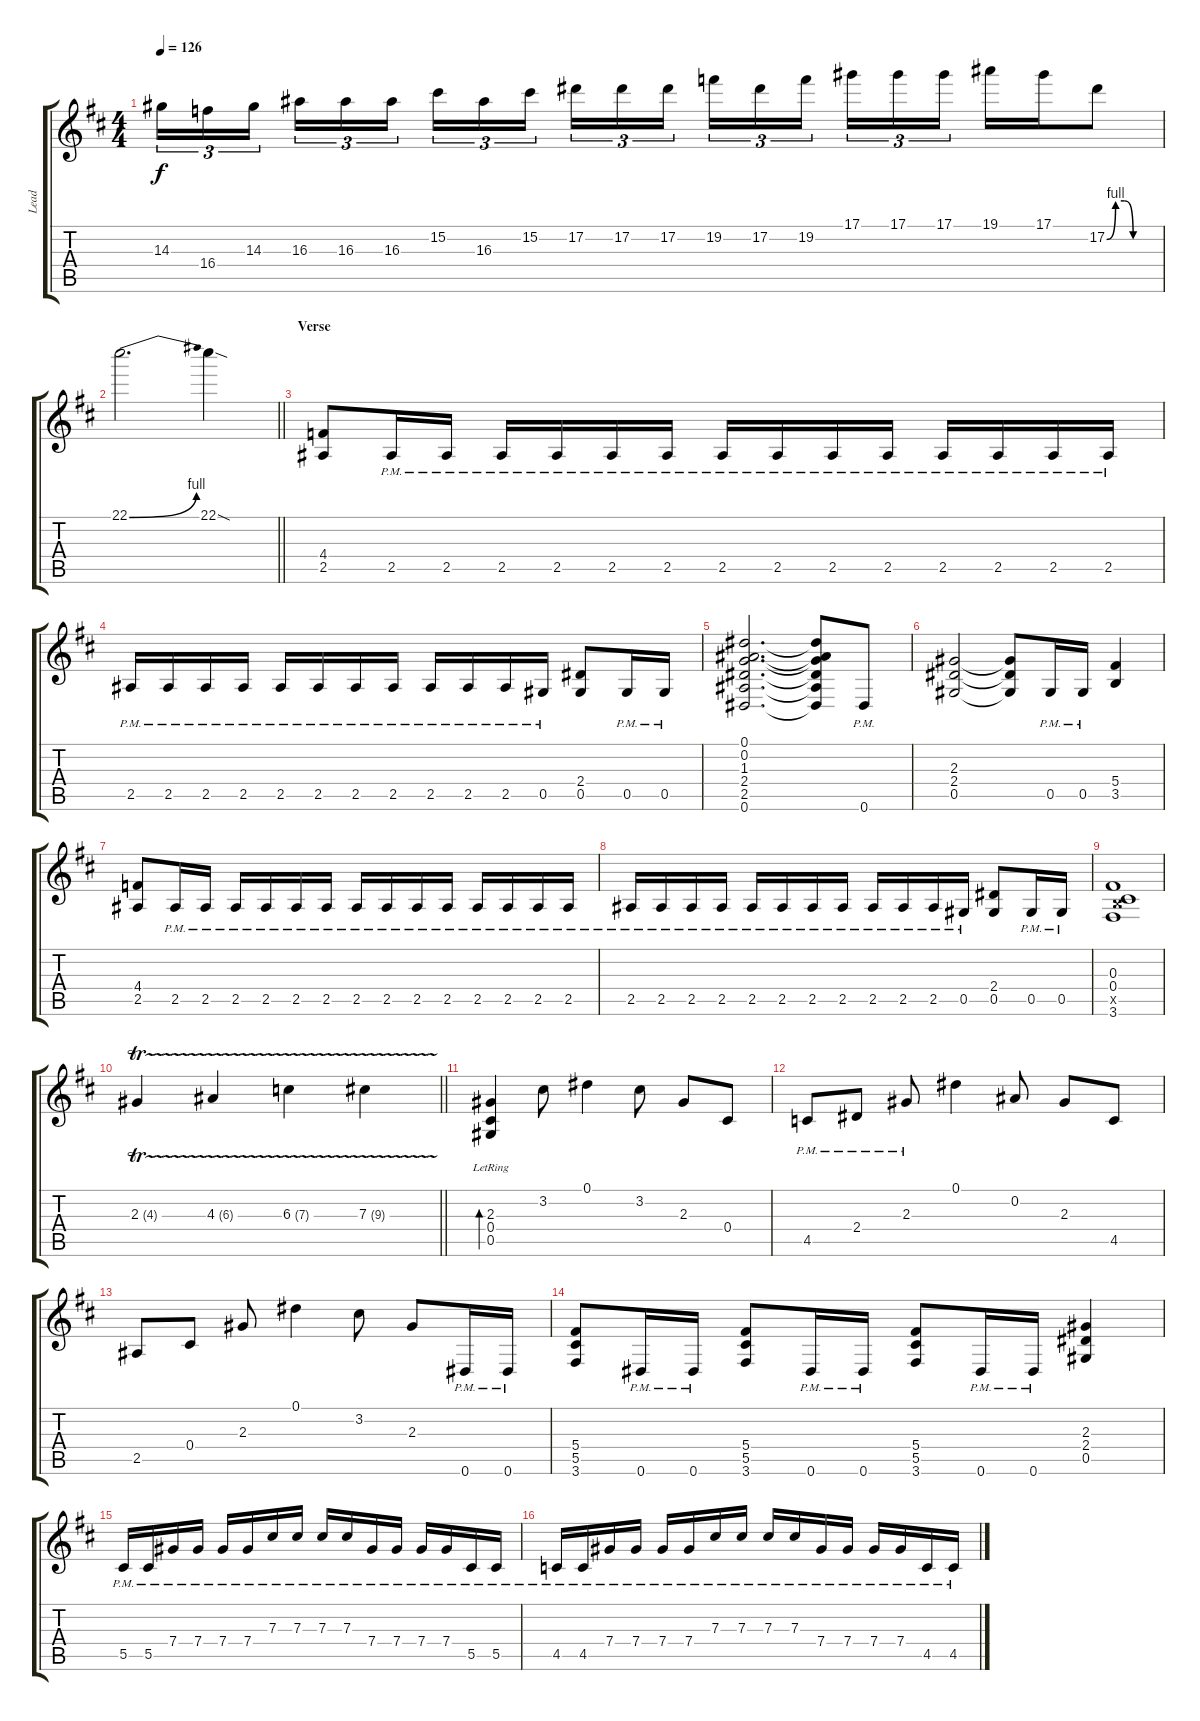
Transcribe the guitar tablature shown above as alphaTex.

\track ("Lead" "Lead") {instrument overdrivenguitar}
\staff {score tabs}
\tuning (Eb4 Bb3 Gb3 Db3 Ab2 Eb2) {hide}
\ts (4 4)
\tempo 126
\clef g2
\ks d
14.3.16{tu (3 2) dy f} 16.4.16{tu (3 2)} 14.3.16{tu (3 2) beam splitsecondary} 16.3.16{tu (3 2)} 16.3.16{tu (3 2)} 16.3.16{tu (3 2)} 15.2.16{tu (3 2)} 16.3.16{tu (3 2)} 15.2.16{tu (3 2) beam splitsecondary} 17.2.16{tu (3 2)} 17.2.16{tu (3 2)} 17.2.16{tu (3 2)} 19.2.16{tu (3 2)} 17.2.16{tu (3 2)} 19.2.16{tu (3 2) beam splitsecondary} 17.1.16{tu (3 2)} 17.1.16{tu (3 2)} 17.1.16{tu (3 2)} 19.1.16 17.1.16 17.2{be (custom 0 0 10 4 20 4 30 0 60 0)}.8 |
\barLineRight lightlight
22.1{be (bend 0 0 60 4)}.2{d} 22.1{sod}.4 |
\section ("" "Verse")
(4.4 2.5).8 2.5{pm}.16 2.5{pm}.16 2.5{pm}.16 2.5{pm}.16 2.5{pm}.16 2.5{pm}.16 2.5{pm}.16 2.5{pm}.16 2.5{pm}.16 2.5{pm}.16 2.5{pm}.16 2.5{pm}.16 2.5{pm}.16 2.5{pm}.16 |
2.5{pm}.16 2.5{pm}.16 2.5{pm}.16 2.5{pm}.16 2.5{pm}.16 2.5{pm}.16 2.5{pm}.16 2.5{pm}.16 2.5{pm}.16 2.5{pm}.16 2.5{pm}.16 0.5{pm}.16 (2.4 0.5).8 0.5{pm}.16 0.5{pm}.16 |
(0.1 0.2 1.3 2.4 2.5 0.6).2{d} (0.1{t} 0.2{t} 1.3{t} 2.4{t} 2.5{t} 0.6{t}).8 0.6{pm}.8 |
(2.3 2.4 0.5).2 (2.3{t} 2.4{t} 0.5{t}).8 0.5{pm}.16 0.5{pm}.16 (5.4 3.5).4 |
(4.4 2.5).8 2.5{pm}.16 2.5{pm}.16 2.5{pm}.16 2.5{pm}.16 2.5{pm}.16 2.5{pm}.16 2.5{pm}.16 2.5{pm}.16 2.5{pm}.16 2.5{pm}.16 2.5{pm}.16 2.5{pm}.16 2.5{pm}.16 2.5{pm}.16 |
2.5{pm}.16 2.5{pm}.16 2.5{pm}.16 2.5{pm}.16 2.5{pm}.16 2.5{pm}.16 2.5{pm}.16 2.5{pm}.16 2.5{pm}.16 2.5{pm}.16 2.5{pm}.16 0.5{pm}.16 (2.4 0.5).8 0.5{pm}.16 0.5{pm}.16 |
(0.3 0.4 3.5{x} 3.6).1 |
\barLineRight lightlight
2.3{tr (4 32)}.4 4.3{tr (6 32)}.4 6.3{tr (7 32)}.4 7.3{tr (9 32)}.4 |
(2.3{lr} 0.4{lr} 0.5{lr}).4{bd 480} 3.2.8 0.1.4 3.2.8 2.3.8 0.4.8 |
4.5{pm}.8 2.4{pm}.8 2.3{pm}.8 0.1.4 0.2.8 2.3.8 4.5.8 |
2.5.8 0.4.8 2.3.8 0.1.4 3.2.8 2.3.8 0.6{pm}.16 0.6{pm}.16 |
(5.4 5.5 3.6).8 0.6{pm}.16 0.6{pm}.16 (5.4 5.5 3.6).8 0.6{pm}.16 0.6{pm}.16 (5.4 5.5 3.6).8 0.6{pm}.16 0.6{pm}.16 (2.3 2.4 0.5).4 |
5.5{pm}.16 5.5{pm}.16 7.4{pm}.16 7.4{pm}.16 7.4{pm}.16 7.4{pm}.16 7.3{pm}.16 7.3{pm}.16 7.3{pm}.16 7.3{pm}.16 7.4{pm}.16 7.4{pm}.16 7.4{pm}.16 7.4{pm}.16 5.5{pm}.16 5.5{pm}.16 |
4.5{pm}.16 4.5{pm}.16 7.4{pm}.16 7.4{pm}.16 7.4{pm}.16 7.4{pm}.16 7.3{pm}.16 7.3{pm}.16 7.3{pm}.16 7.3{pm}.16 7.4{pm}.16 7.4{pm}.16 7.4{pm}.16 7.4{pm}.16 4.5{pm}.16 4.5{pm}.16
